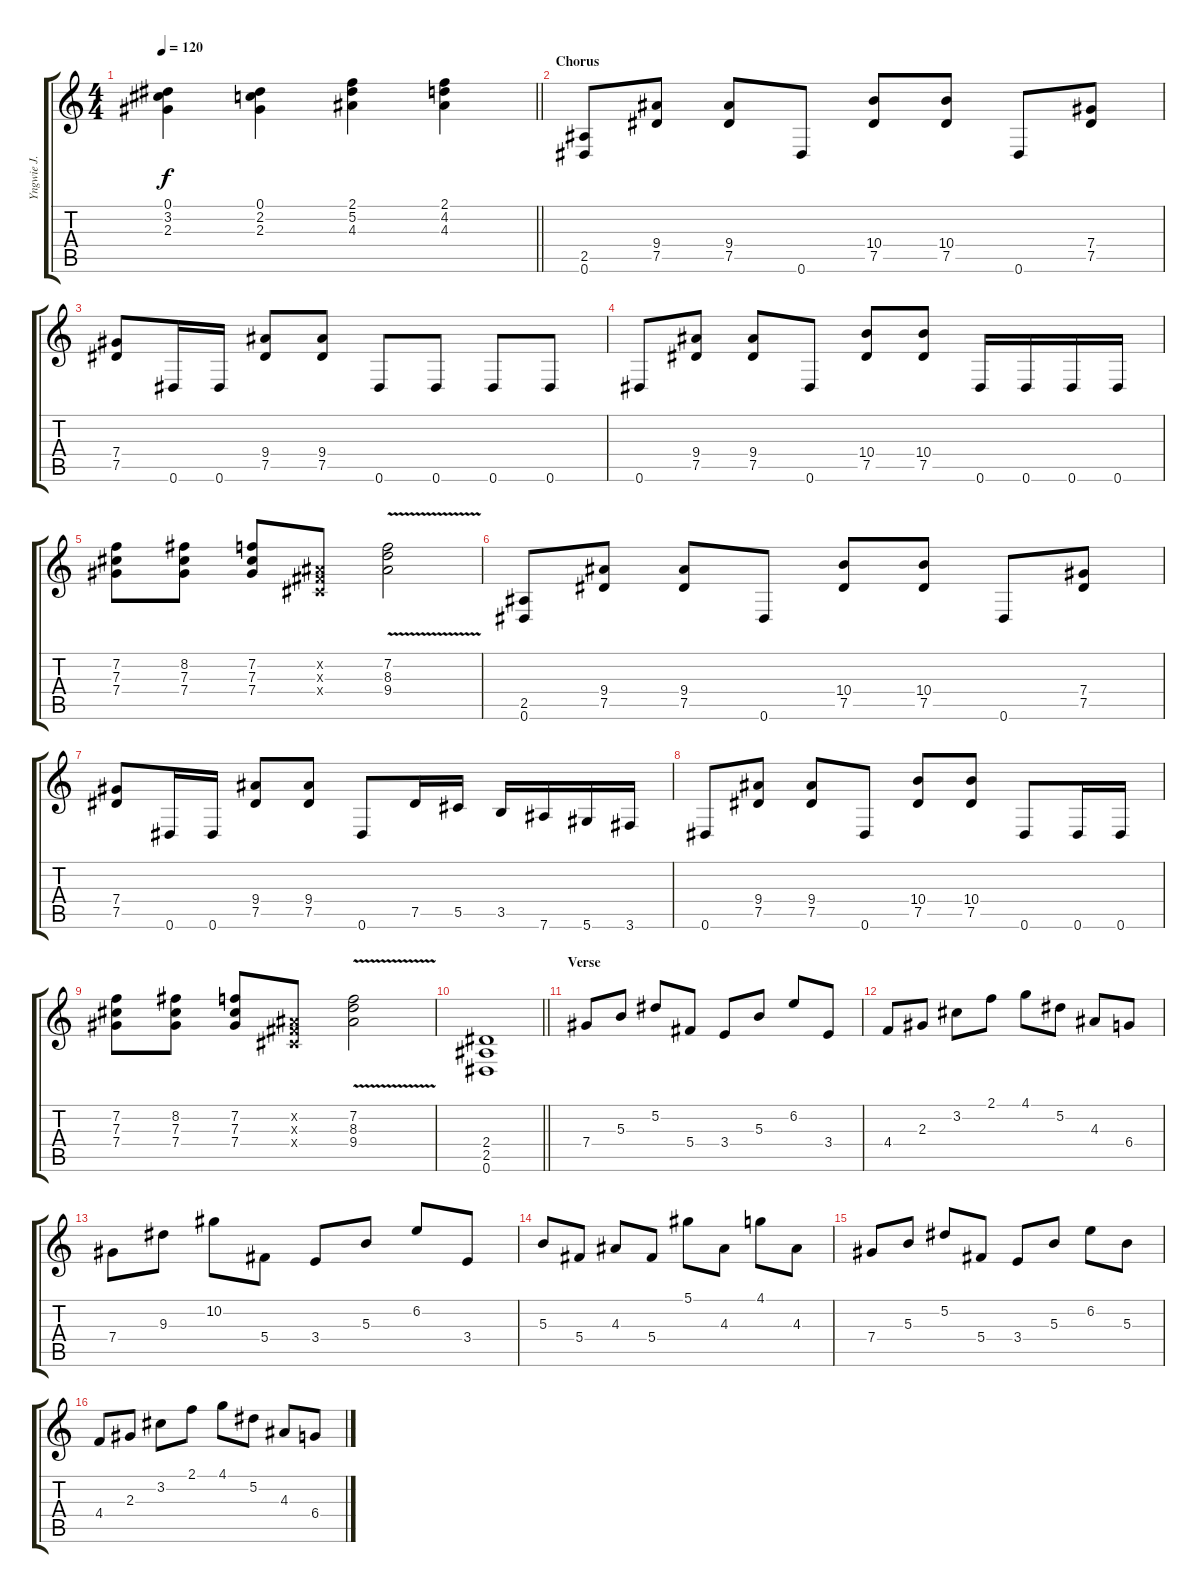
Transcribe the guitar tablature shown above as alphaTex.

\track ("Yngwie J. Malmsteen" "Yngwie J. ") {instrument overdrivenguitar}
\staff {score tabs}
\tuning (Eb4 Bb3 Gb3 Db3 Ab2 Eb2) {hide}
\ts (4 4)
\tempo 120
\clef g2
\barLineRight lightlight
\ks c
(0.1 3.2 2.3).4{dy f} (0.1 2.2 2.3).4 (2.1 5.2 4.3).4 (2.1 4.2 4.3).4 |
\section ("" "Chorus")
(2.5 0.6).8 (9.4 7.5).8 (9.4 7.5).8 0.6.8 (10.4 7.5).8 (10.4 7.5).8 0.6.8 (7.4 7.5).8 |
(7.4 7.5).8 0.6.16 0.6.16 (9.4 7.5).8 (9.4 7.5).8 0.6.8 0.6.8 0.6.8 0.6.8 |
0.6.8 (9.4 7.5).8 (9.4 7.5).8 0.6.8 (10.4 7.5).8 (10.4 7.5).8 0.6.16 0.6.16 0.6.16 0.6.16 |
(7.2 7.3 7.4).8 (8.2 7.3 7.4).8 (7.2 7.3 7.4).8 (0.2{x} 0.3{x} 0.4{x}).8 (7.2 8.3 9.4{v}).2 |
(2.5 0.6).8 (9.4 7.5).8 (9.4 7.5).8 0.6.8 (10.4 7.5).8 (10.4 7.5).8 0.6.8 (7.4 7.5).8 |
(7.4 7.5).8 0.6.16 0.6.16 (9.4 7.5).8 (9.4 7.5).8 0.6.8 7.5.16 5.5.16 3.5.16 7.6.16 5.6.16 3.6.16 |
0.6.8 (9.4 7.5).8 (9.4 7.5).8 0.6.8 (10.4 7.5).8 (10.4 7.5).8 0.6.8 0.6.16 0.6.16 |
(7.2 7.3 7.4).8 (8.2 7.3 7.4).8 (7.2 7.3 7.4).8 (0.2{x} 0.3{x} 0.4{x}).8 (7.2 8.3 9.4{v}).2 |
\barLineRight lightlight
(2.4 2.5 0.6).1 |
\section ("" "Verse")
7.4.8 5.3.8 5.2.8 5.4.8 3.4.8 5.3.8 6.2.8 3.4.8 |
4.4.8 2.3.8 3.2.8 2.1.8 4.1.8 5.2.8 4.3.8 6.4.8 |
7.4.8 9.3.8 10.2.8 5.4.8 3.4.8 5.3.8 6.2.8 3.4.8 |
5.3.8 5.4.8 4.3.8 5.4.8 5.1.8 4.3.8 4.1.8 4.3.8 |
7.4.8 5.3.8 5.2.8 5.4.8 3.4.8 5.3.8 6.2.8 5.3.8 |
4.4.8 2.3.8 3.2.8 2.1.8 4.1.8 5.2.8 4.3.8 6.4.8
